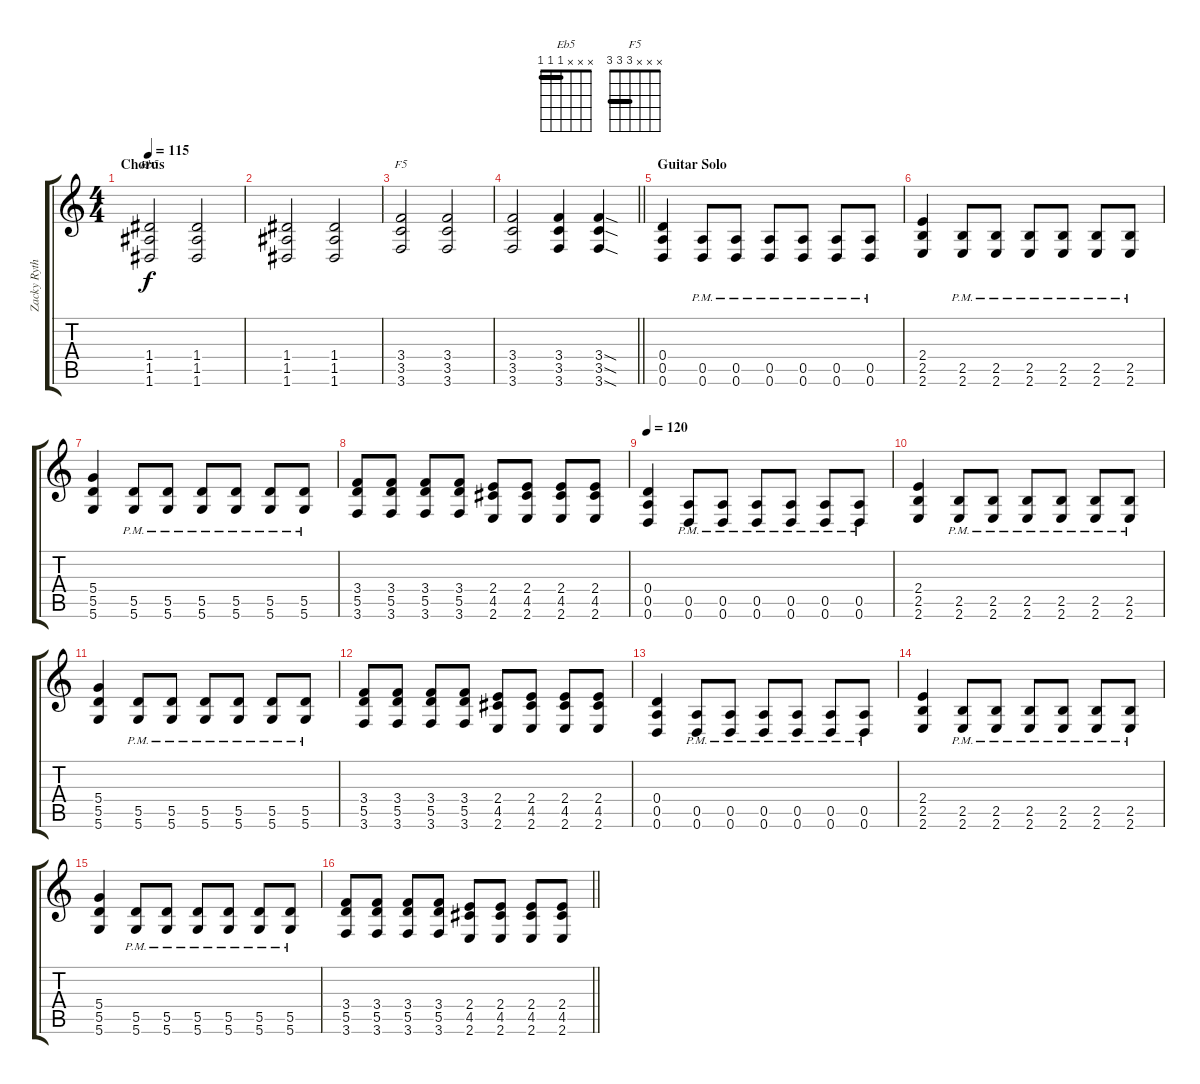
\track ("Zacky Rythem" "Zacky Ryth") {instrument distortionguitar}
\staff {score tabs}
\tuning (E4 B3 G3 D3 A2 D2) {hide}
\chord ("Eb5" x x x 1 1 1) {barre 1}
\chord ("F5" x x x 3 3 3) {barre 3}
\ts (4 4)
\section ("" "Chorus")
\tempo 115
\clef g2
\ks c
(1.4 1.5 1.6).2{ch "Eb5" dy f} (1.4 1.5 1.6).2 |
(1.4 1.5 1.6).2 (1.4 1.5 1.6).2 |
(3.4 3.5 3.6).2{ch "F5"} (3.4 3.5 3.6).2 |
\barLineRight lightlight
(3.4 3.5 3.6).2 (3.4 3.5 3.6).4 (3.4{sod} 3.5{sod} 3.6{sod}).4 |
\section ("" "Guitar Solo")
(0.4 0.5 0.6).4 (0.5{pm} 0.6{pm}).8 (0.5{pm} 0.6{pm}).8 (0.5{pm} 0.6{pm}).8 (0.5{pm} 0.6{pm}).8 (0.5{pm} 0.6{pm}).8 (0.5{pm} 0.6{pm}).8 |
(2.4 2.5 2.6).4 (2.5{pm} 2.6{pm}).8 (2.5{pm} 2.6{pm}).8 (2.5{pm} 2.6{pm}).8 (2.5{pm} 2.6{pm}).8 (2.5{pm} 2.6{pm}).8 (2.5{pm} 2.6{pm}).8 |
(5.4 5.5 5.6).4 (5.5{pm} 5.6{pm}).8 (5.5{pm} 5.6{pm}).8 (5.5{pm} 5.6{pm}).8 (5.5{pm} 5.6{pm}).8 (5.5{pm} 5.6{pm}).8 (5.5{pm} 5.6{pm}).8 |
(3.4 5.5 3.6).8 (3.4 5.5 3.6).8 (3.4 5.5 3.6).8 (3.4 5.5 3.6).8 (2.4 4.5 2.6).8 (2.4 4.5 2.6).8 (2.4 4.5 2.6).8 (2.4 4.5 2.6).8 |
\tempo 120
(0.4 0.5 0.6).4 (0.5{pm} 0.6{pm}).8 (0.5{pm} 0.6{pm}).8 (0.5{pm} 0.6{pm}).8 (0.5{pm} 0.6{pm}).8 (0.5{pm} 0.6{pm}).8 (0.5{pm} 0.6{pm}).8 |
(2.4 2.5 2.6).4 (2.5{pm} 2.6{pm}).8 (2.5{pm} 2.6{pm}).8 (2.5{pm} 2.6{pm}).8 (2.5{pm} 2.6{pm}).8 (2.5{pm} 2.6{pm}).8 (2.5{pm} 2.6{pm}).8 |
(5.4 5.5 5.6).4 (5.5{pm} 5.6{pm}).8 (5.5{pm} 5.6{pm}).8 (5.5{pm} 5.6{pm}).8 (5.5{pm} 5.6{pm}).8 (5.5{pm} 5.6{pm}).8 (5.5{pm} 5.6{pm}).8 |
(3.4 5.5 3.6).8 (3.4 5.5 3.6).8 (3.4 5.5 3.6).8 (3.4 5.5 3.6).8 (2.4 4.5 2.6).8 (2.4 4.5 2.6).8 (2.4 4.5 2.6).8 (2.4 4.5 2.6).8 |
(0.4 0.5 0.6).4 (0.5{pm} 0.6{pm}).8 (0.5{pm} 0.6{pm}).8 (0.5{pm} 0.6{pm}).8 (0.5{pm} 0.6{pm}).8 (0.5{pm} 0.6{pm}).8 (0.5{pm} 0.6{pm}).8 |
(2.4 2.5 2.6).4 (2.5{pm} 2.6{pm}).8 (2.5{pm} 2.6{pm}).8 (2.5{pm} 2.6{pm}).8 (2.5{pm} 2.6{pm}).8 (2.5{pm} 2.6{pm}).8 (2.5{pm} 2.6{pm}).8 |
(5.4 5.5 5.6).4 (5.5{pm} 5.6{pm}).8 (5.5{pm} 5.6{pm}).8 (5.5{pm} 5.6{pm}).8 (5.5{pm} 5.6{pm}).8 (5.5{pm} 5.6{pm}).8 (5.5{pm} 5.6{pm}).8 |
\barLineRight lightlight
(3.4 5.5 3.6).8 (3.4 5.5 3.6).8 (3.4 5.5 3.6).8 (3.4 5.5 3.6).8 (2.4 4.5 2.6).8 (2.4 4.5 2.6).8 (2.4 4.5 2.6).8 (2.4 4.5 2.6).8
